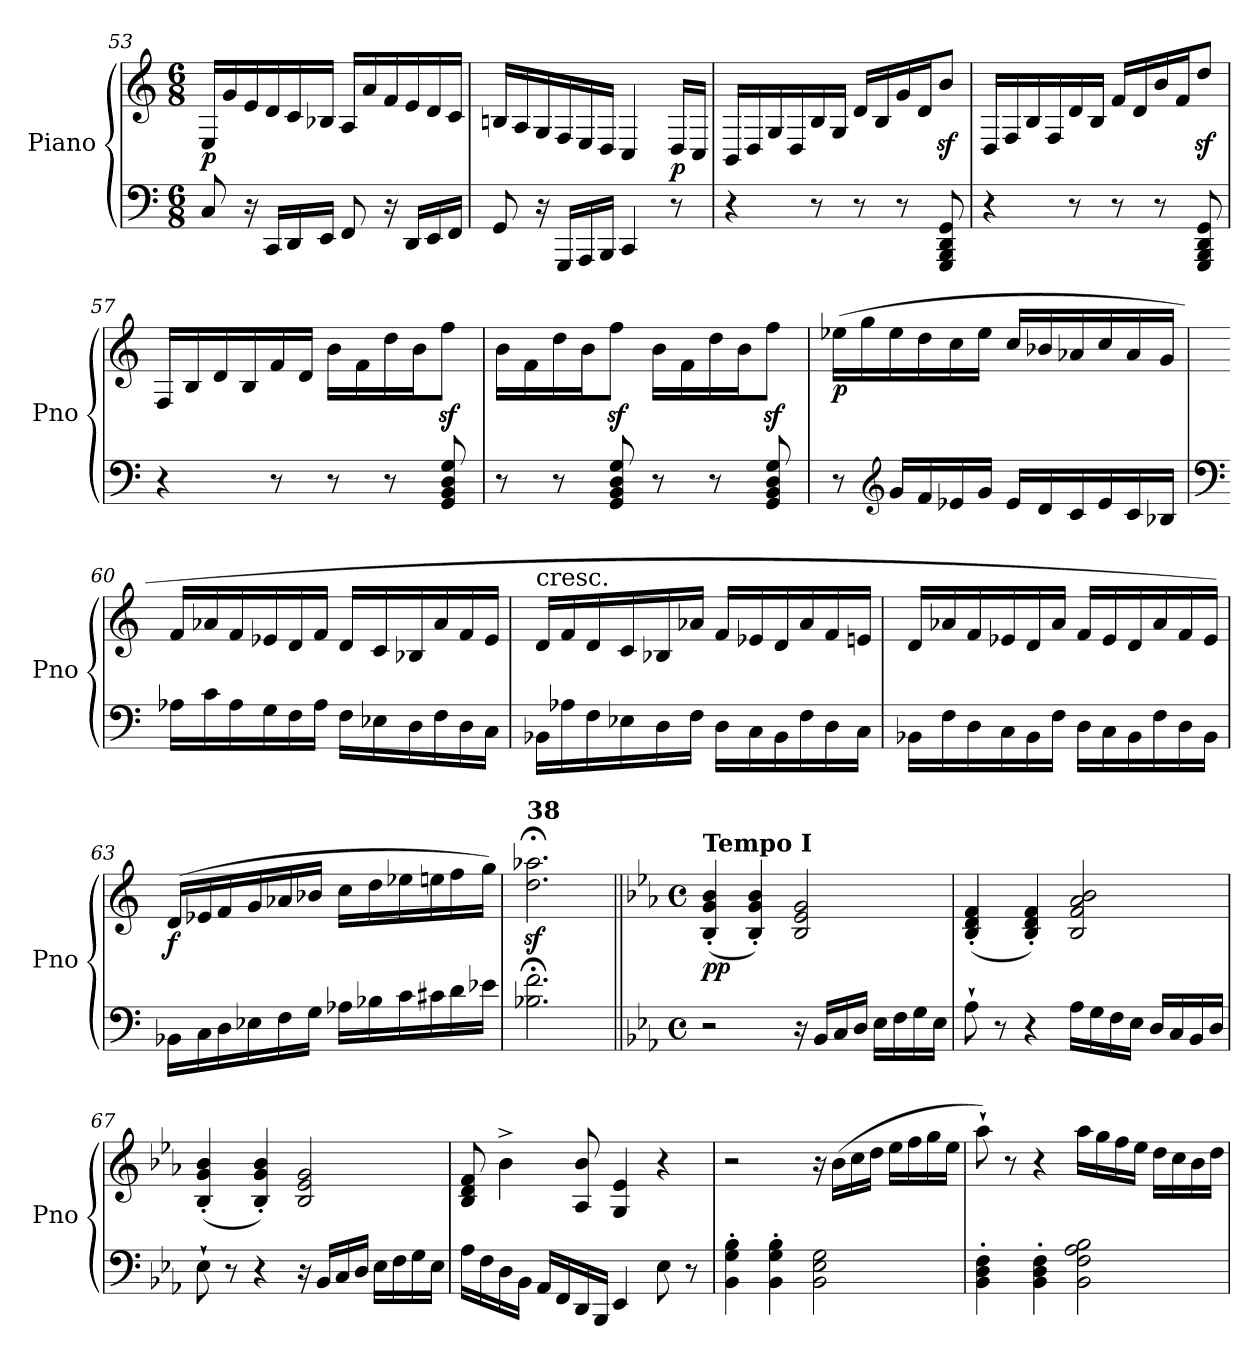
**kern	**kern	**dynam
*part1	*part1	*part1
*staff2	*staff1	*staff1/2
*I"Piano	*	*
*I'Pno	*	*
*clefF4	*clefG2	*
*k[]	*k[]	*
*C:	*C:	*
*M6/8	*M6/8	*
=53	=53	=53
!	!	!LO:DY:b
8C/	16E/LL	p
.	16g/	.
16r	16e/	.
16CC/LL	16d/	.
16DD/	16c/	.
16EE/JJ	16B-X/JJ	.
8FF/	16A/LL	.
.	16a/	.
16r	16f/	.
16DD/LL	16e/	.
16EE/	16d/	.
16FF/JJ	16c/JJ	.
=54	=54	=54
8GG/	16Bn/LL	.
.	16A/	.
16r	16G/	.
16GGG/LL	16F/	.
16AAA/	16E/	.
16BBB/JJ	16D/JJ	.
4CC/	4C/	.
!	!	!LO:DY:b
8r	16D/LL	p
.	16C/JJ	.
!!LO:LB:g=z
=55	=55	=55
4r	16BB/LL	.
.	16D/	.
.	16G/	.
.	16D/	.
8r	16B/	.
.	16G/JJ	.
8r	16d/LL	.
.	16B/	.
8r	16g/	.
.	16d/J	.
8GGG/ 8BBB/ 8DD/ 8GG/	8bz</J	.
=56	=56	=56
4r	16D/LL	.
.	16F/	.
.	16B/	.
.	16F/	.
8r	16d/	.
.	16B/JJ	.
8r	16f/LL	.
.	16d/	.
8r	16b/	.
.	16f/J	.
8GGG/ 8BBB/ 8DD/ 8GG/	8ddz</J	.
=57	=57	=57
4r	16F/LL	.
.	16B/	.
.	16d/	.
.	16B/	.
8r	16f/	.
.	16d/JJ	.
8r	16b\LL	.
.	16f\	.
8r	16dd\	.
.	16b\J	.
8GG/ 8BB/ 8D/ 8G/	8ffz<\J	.
!!LO:LB:g=z
=58	=58	=58
8r	16b\LL	.
.	16f\	.
8r	16dd\	.
.	16b\J	.
8GG/ 8BB/ 8D/ 8G/	8ffz<\J	.
8r	16b\LL	.
.	16f\	.
8r	16dd\	.
.	16b\J	.
8GG/ 8BB/ 8D/ 8G/	8ffz<\J	.
=59	=59	=59
!	!	!LO:DY:b
8r	(>16ee-X\LL	p
.	16gg\	.
*clefG2	*	*
16g/LL	16ee-\	.
16f/	16dd\	.
16e-X/	16cc\	.
16g/JJ	16ee-\JJ	.
16e-/LL	16cc/LL	.
16d/	16b-X/	.
16c/	16a-X/	.
16e-/	16cc/	.
16c/	16a-/	.
16B-X/JJ	16g/JJ	.
=60	=60	=60
*clefF4	*	*
16A-X\LL	16f/LL	.
16c\	16a-X/	.
16A-\	16f/	.
16G\	16e-X/	.
16F\	16d/	.
16A-\JJ	16f/JJ	.
16F\LL	16d/LL	.
16E-X\	16c/	.
16D\	16B-X/	.
16F\	16a-/	.
16D\	16f/	.
16C\JJ	16e-/JJ	.
!!LO:LB:g=z
=61	=61	=61
!	!LO:TX:a:t=cresc.	!
16BB-X\LL	16d/LL	.
16A-X\	16f/	.
16F\	16d/	.
16E-X\	16c/	.
16D\	16B-X/	.
16F\JJ	16a-X/JJ	.
16D\LL	16f/LL	.
16C\	16e-X/	.
16BB-\	16d/	.
16F\	16a-/	.
16D\	16f/	.
16C\JJ	16en/JJ	.
=62	=62	=62
16BB-X\LL	16d/LL	.
16F\	16a-X/	.
16D\	16f/	.
16C\	16e-X/	.
16BB-\	16d/	.
16F\JJ	16a-/JJ	.
16D\LL	16f/LL	.
16C\	16e-/	.
16BB-\	16d/	.
16F\	16a-/	.
16D\	16f/	.
16BB-\JJ	16e-/JJ)	.
=63	=63	=63
!	!	!LO:DY:b
16BB-X\LL	(>16d/LL	f
16C\	16e-X/	.
16D\	16f/	.
16E-X\	16g/	.
16F\	16a-X/	.
16G\JJ	16b-X/JJ	.
16A-X\LL	16cc\LL	.
16B-X\	16dd\	.
16c\	16ee-X\	.
16c#X\	16een\	.
16d\	16ff\	.
16e-X\JJ	16gg\JJ)	.
!!LO:PB:g=z
=64	=64	=64
!	!LO:TX:a:B:t=38	!
2.B-X\;< 2.f\;<	2.dd\z<;< 2.aa-X\z<;<	.
=65||	=65||	=65||
*k[b-e-a-]	*k[b-e-a-]	*
*E-:	*E-:	*
*M4/4	*M4/4	*
*met(c)	*met(c)	*
!	!LO:TX:a:B:t=Tempo I	!
!	!	!LO:DY:b
2r	(<4B-/' 4g/' 4b-/'	pp
.	4B-/' 4g/' 4b-/')	.
16r	2B-/ 2e-/ 2g/	.
16BB-/LL	.	.
16C/	.	.
16D/JJ	.	.
16E-\LL	.	.
16F\	.	.
16G\	.	.
16E-\JJ	.	.
=66	=66	=66
8A-`\	(<4B-/' 4d/' 4f/'	.
8r	.	.
4r	4B-/' 4d/' 4f/')	.
16A-\LL	2B-/ 2f/ 2a-/ 2b-/	.
16G\	.	.
16F\	.	.
16E-\JJ	.	.
16D/LL	.	.
16C/	.	.
16BB-/	.	.
16D/JJ	.	.
=67	=67	=67
8E-`\	(<4B-/' 4g/' 4b-/'	.
8r	.	.
4r	4B-/' 4g/' 4b-/')	.
16r	2B-/ 2e-/ 2g/	.
16BB-/LL	.	.
16C/	.	.
16D/JJ	.	.
16E-\LL	.	.
16F\	.	.
16G\	.	.
16E-\JJ	.	.
!!LO:LB:g=z
=68	=68	=68
16A-\LL	8B-/ 8d/ 8f/	.
16F\	.	.
16D\	4b-^\	.
16BB-\JJ	.	.
16AA-/LL	.	.
16FF/	.	.
16DD/	8A-/ 8b-/	.
16BBB-/JJ	.	.
4EE-/	4G/ 4e-/	.
8E-\	4r	.
8r	.	.
=69	=69	=69
4BB-\' 4G\' 4B-\'	2r	.
4BB-\' 4G\' 4B-\'	.	.
2BB-\ 2E-\ 2G\	16r	.
.	(>16b-\LL	.
.	16cc\	.
.	16dd\JJ	.
.	16ee-\LL	.
.	16ff\	.
.	16gg\	.
.	16ee-\JJ	.
=70	=70	=70
4BB-\' 4D\' 4F\'	8aa-`\)	.
.	8r	.
4BB-\' 4D\' 4F\'	4r	.
2BB-\ 2F\ 2A-\ 2B-\	16aa-\LL	.
.	16gg\	.
.	16ff\	.
.	16ee-\JJ	.
.	16dd\LL	.
.	16cc\	.
.	16b-\	.
.	16dd\JJ	.
=	=	=
*-	*-	*-
